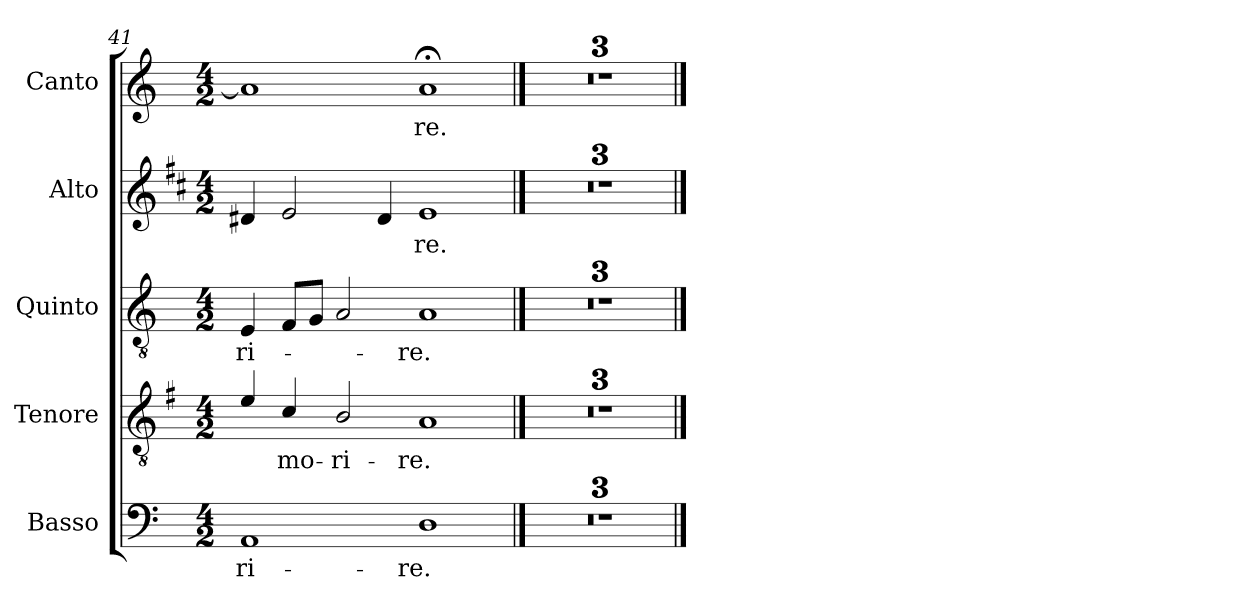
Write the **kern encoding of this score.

**kern	**text	**kern	**text	**kern	**text	**kern	**text	**kern	**text
*part5	*part5	*part4	*part4	*part3	*part3	*part2	*part2	*part1	*part1
*staff5	*staff5	*staff4	*staff4	*staff3	*staff3	*staff2	*staff2	*staff1	*staff1
*I"Basso	*	*I"Tenore	*	*I"Quinto	*	*I"Alto	*	*I"Canto	*
*I'B	*	*I'T	*	*	*	*I'A	*	*I'C	*
!!LO:LB:g=z
*clefF4	*	*clefGv2	*	*clefGv2	*	*clefG2	*	*clefG2	*
*	*	*ITrd4c7	*	*	*	*ITrd1c2	*	*	*
*k[]	*	*k[]	*	*k[]	*	*k[]	*	*k[]	*
*C:	*	*C:	*	*C:	*	*C:	*	*C:	*
*M4/2	*	*M4/2	*	*M4/2	*	*M4/2	*	*M4/2	*
=41	=41	=41	=41	=41	=41	=41	=41	=41	=41
!	!LO:LY:b	!	!	!	!LO:LY:b	!	!	!	!
1AA	-ri-	4A/	.	4E/	-ri-	4c#X/	.	1a]	.
!	!	!	!LO:LY:b	!	!	!	!	!	!
.	.	4F/	mo-	8F/L	.	2d/	.	.	.
.	.	.	.	8G/J	.	.	.	.	.
!	!	!	!LO:LY:b	!	!	!	!	!	!
.	.	2E/	-ri-	2A/	.	.	.	.	.
.	.	.	.	.	.	4c#/	.	.	.
!	!LO:LY:b	!	!LO:LY:b	!	!LO:LY:b	!	!LO:LY:b	!	!LO:LY:b
1D	-re.	1D	-re.	1A	-re.	1d	-re.	1a;<	-re.
==42	==42	==42	==42	==42	==42	==42	==42	==42	==42
0r	.	0r	.	0r	.	0r	.	0r	.
=43	=43	=43	=43	=43	=43	=43	=43	=43	=43
0r	.	0r	.	0r	.	0r	.	0r	.
=44	=44	=44	=44	=44	=44	=44	=44	=44	=44
0r	.	0r	.	0r	.	0r	.	0r	.
==	==	==	==	==	==	==	==	==	==
*-	*-	*-	*-	*-	*-	*-	*-	*-	*-
